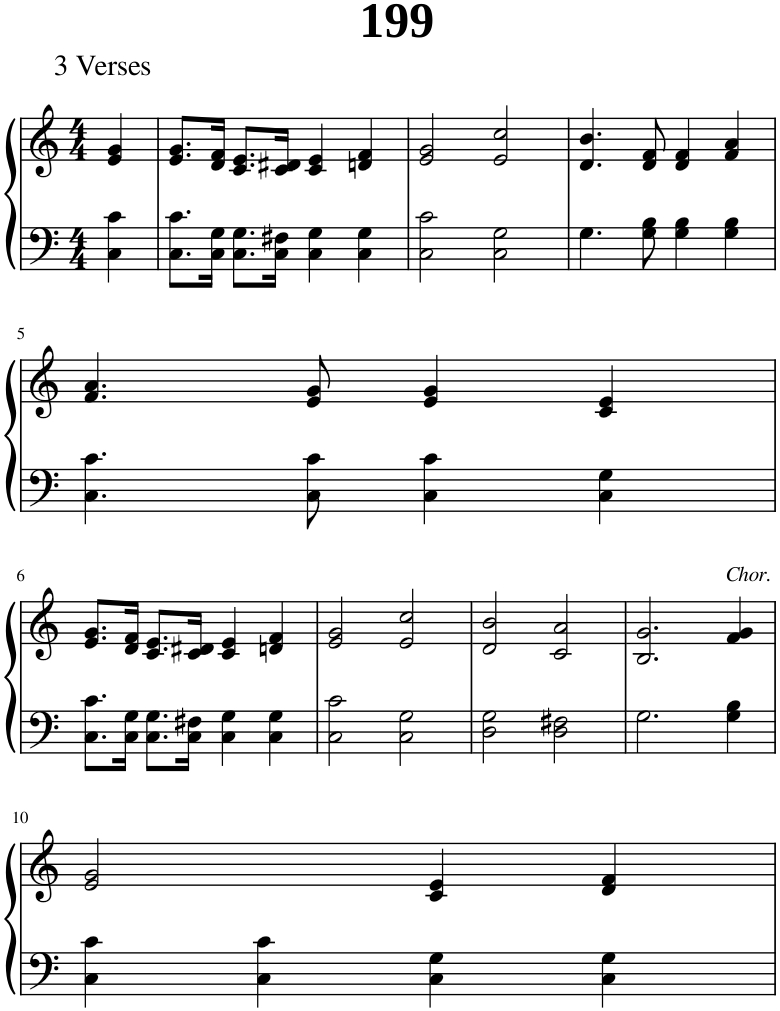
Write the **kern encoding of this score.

**kern	**kern
*part1	*part1
*staff2	*staff1
*I"Piano	*
*I'Pno.	*
*clefF4	*clefG2
*k[]	*k[]
*M4/4	*M4/4
=1	=1
4C\ 4c\	4e/ 4g/
=2	=2
8.C\ 8.c\L	8.e/ 8.g/L
16C\ 16G\Jk	16d/ 16f/Jk
8.C\ 8.G\L	8.c/ 8.e/L
16C\ 16F#X\Jk	16c/ 16d#X/Jk
4C\ 4G\	4c/ 4e/
4C\ 4G\	4dn/ 4f/
=3	=3
2C\ 2c\	2e/ 2g/
2C\ 2G\	2e/ 2cc/
=4	=4
4.G\	4.d/ 4.b/
8G\ 8B\	8d/ 8f/
4G\ 4B\	4d/ 4f/
4G\ 4B\	4f/ 4a/
!!LO:LB:g=z
=5	=5
4.C\ 4.c\	4.f/ 4.a/
8C\ 8c\	8e/ 8g/
4C\ 4c\	4e/ 4g/
4C\ 4G\	4c/ 4e/
!!LO:LB:g=z
=6	=6
8.C\ 8.c\L	8.e/ 8.g/L
16C\ 16G\Jk	16d/ 16f/Jk
8.C\ 8.G\L	8.c/ 8.e/L
16C\ 16F#X\Jk	16c/ 16d#X/Jk
4C\ 4G\	4c/ 4e/
4C\ 4G\	4dn/ 4f/
=7	=7
2C\ 2c\	2e/ 2g/
2C\ 2G\	2e/ 2cc/
=8	=8
2D\ 2G\	2d/ 2b/
2D\ 2F#X\	2c/ 2a/
=9	=9
2.G\	2.B/ 2.g/
!	!LO:TX:a:i:t=Chor.
4G\ 4B\	4f/ 4g/
!!LO:LB:g=z
=10	=10
4C\ 4c\	2e/ 2g/
4C\ 4c\	.
4C\ 4G\	4c/ 4e/
4C\ 4G\	4d/ 4f/
=	=
*-	*-
